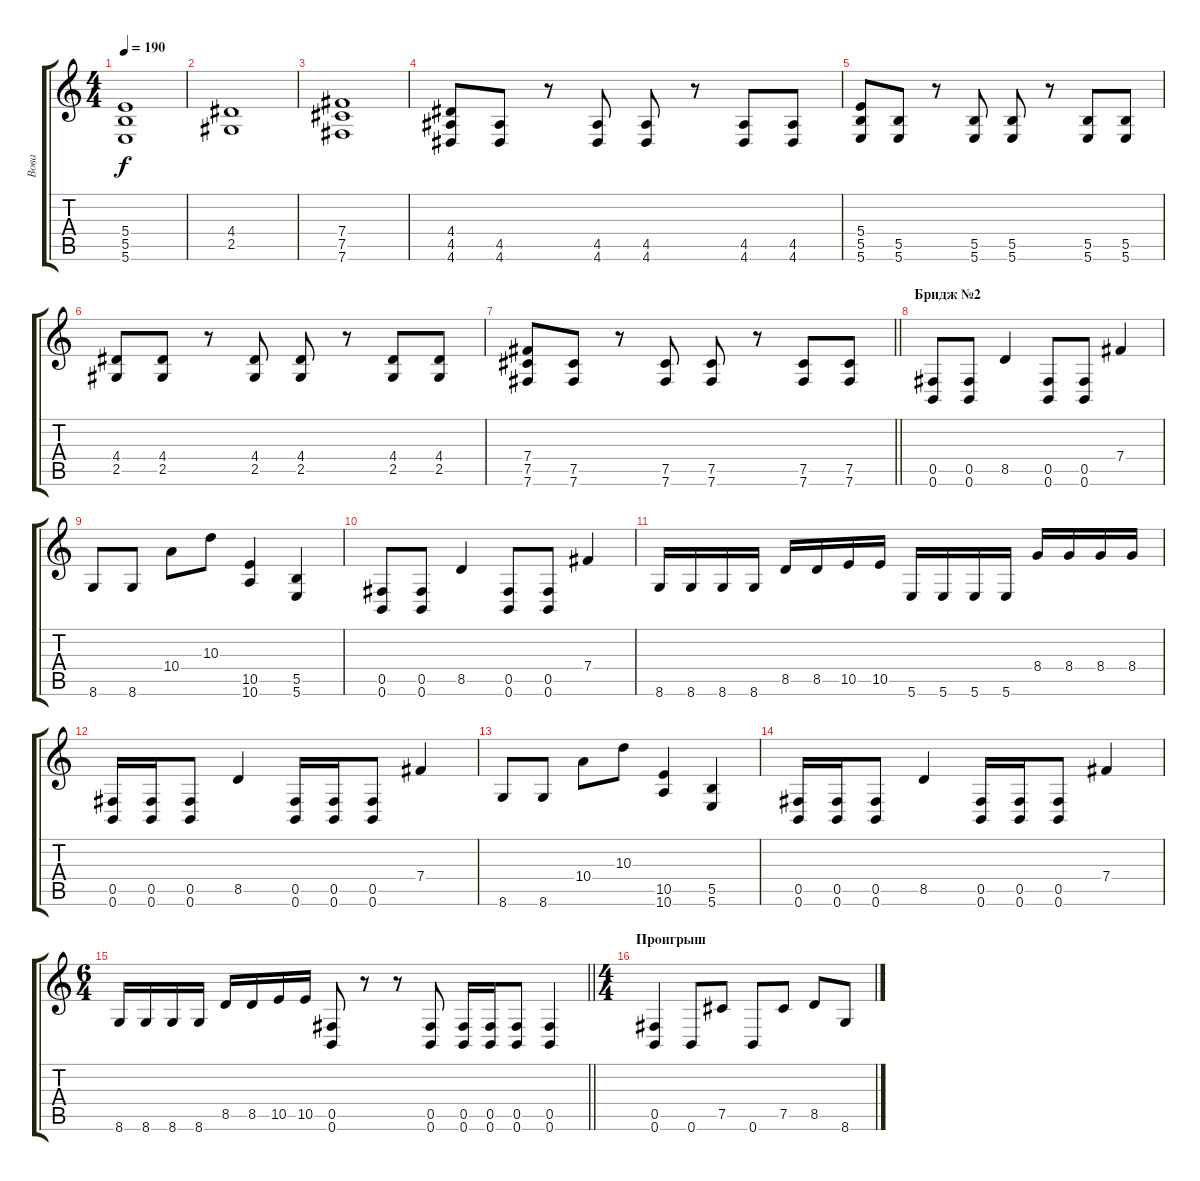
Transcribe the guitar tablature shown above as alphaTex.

\track ("Вова" "Вова") {instrument distortionguitar}
\staff {score tabs}
\tuning (Db4 Ab3 E3 B2 Gb2 B1) {hide}
\ts (4 4)
\tempo 190
\clef g2
\ks c
(5.4 5.5 5.6).1{dy f} |
(4.4 2.5).1 |
(7.4 7.5 7.6).1 |
(4.4 4.5 4.6).8 (4.5 4.6).8 r.8 (4.5 4.6).8 (4.5 4.6).8 r.8 (4.5 4.6).8 (4.5 4.6).8 |
(5.4 5.5 5.6).8 (5.5 5.6).8 r.8 (5.5 5.6).8 (5.5 5.6).8 r.8 (5.5 5.6).8 (5.5 5.6).8 |
(4.4 2.5).8 (4.4 2.5).8 r.8 (4.4 2.5).8 (4.4 2.5).8 r.8 (4.4 2.5).8 (4.4 2.5).8 |
\barLineRight lightlight
(7.4 7.5 7.6).8 (7.5 7.6).8 r.8 (7.5 7.6).8 (7.5 7.6).8 r.8 (7.5 7.6).8 (7.5 7.6).8 |
\section ("" "Бридж №2")
(0.5 0.6).8 (0.5 0.6).8 8.5.4 (0.5 0.6).8 (0.5 0.6).8 7.4.4 |
8.6.8 8.6.8 10.4.8 10.3.8 (10.5 10.6).4 (5.5 5.6).4 |
(0.5 0.6).8 (0.5 0.6).8 8.5.4 (0.5 0.6).8 (0.5 0.6).8 7.4.4 |
8.6.16 8.6.16 8.6.16 8.6.16 8.5.16 8.5.16 10.5.16 10.5.16 5.6.16 5.6.16 5.6.16 5.6.16 8.4.16 8.4.16 8.4.16 8.4.16 |
(0.5 0.6).16 (0.5 0.6).16 (0.5 0.6).8 8.5.4 (0.5 0.6).16 (0.5 0.6).16 (0.5 0.6).8 7.4.4 |
8.6.8 8.6.8 10.4.8 10.3.8 (10.5 10.6).4 (5.5 5.6).4 |
(0.5 0.6).16 (0.5 0.6).16 (0.5 0.6).8 8.5.4 (0.5 0.6).16 (0.5 0.6).16 (0.5 0.6).8 7.4.4 |
\ts (6 4)
\barLineRight lightlight
8.6.16 8.6.16 8.6.16 8.6.16 8.5.16 8.5.16 10.5.16 10.5.16 (0.5 0.6).8 r.8 r.8 (0.5 0.6).8 (0.5 0.6).16 (0.5 0.6).16 (0.5 0.6).8 (0.5 0.6).4 |
\ts (4 4)
\section ("" "Проигрыш")
(0.5 0.6).4 0.6.8 7.5.8 0.6.8 7.5.8 8.5.8 8.6.8
